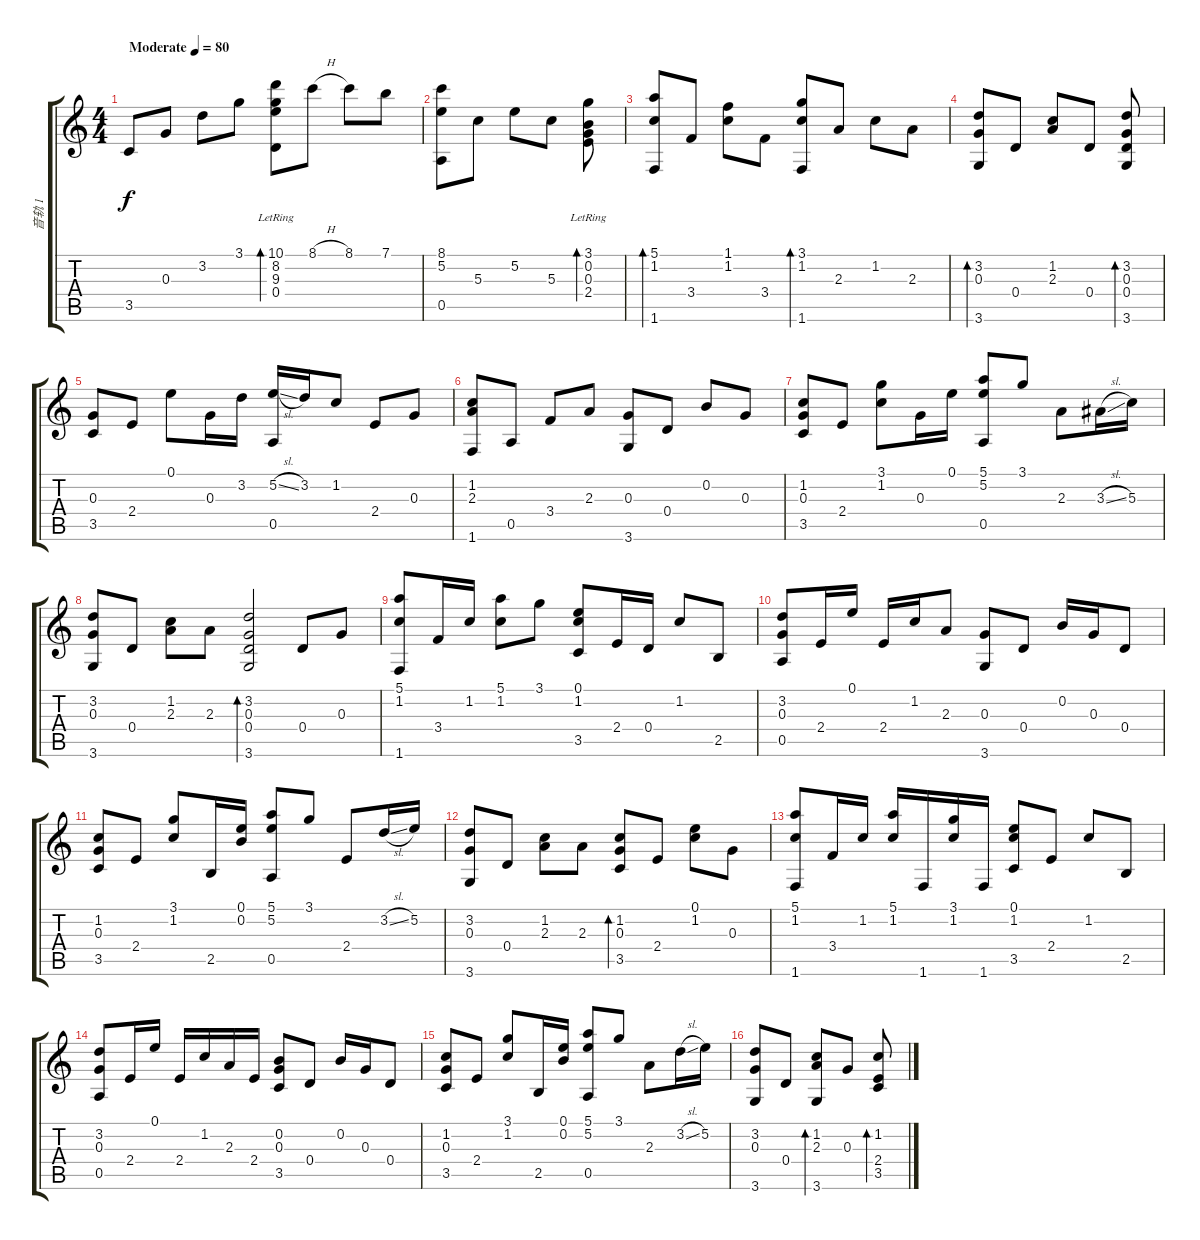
\track ("音轨 1" "音轨 1") {instrument acousticguitarsteel}
\staff {score tabs}
\tuning (E4 B3 G3 D3 A2 E2) {hide}
\ts (4 4)
\tempo (80 "Moderate")
\clef g2
\ks c
3.5.8{dy f instrument acousticguitarsteel} 0.3.8 3.2.8 3.1.8 (10.1{lr} 8.2 9.3 0.4).8{bd 480} 8.1{h}.8 8.1.8 7.1.8 |
(8.1 5.2 0.5).8 5.3.8 5.2.8 5.3.8 (3.1{lr} 0.2 0.3 2.4).8{bd 480} |
(5.1 1.2 1.6).8{bd 480 txt ""} 3.4.8 (1.1 1.2).8 3.4.8 (3.1 1.2 1.6).8{bd 480} 2.3.8 1.2.8 2.3.8 |
(3.2 0.3 3.6).8{bd 480} 0.4.8 (1.2 2.3).8 0.4.8 (3.2 0.3 0.4 3.6).8{bd 480} |
(0.3 3.5).8 2.4.8 0.1.8 0.3.16 3.2.16 (5.2{sl} 0.5).16 3.2.16 1.2.8 2.4.8 0.3.8 |
(1.2 2.3 1.6).8 0.5.8 3.4.8 2.3.8 (0.3 3.6).8 0.4.8 0.2.8 0.3.8 |
(1.2 0.3 3.5).8 2.4.8 (3.1 1.2).8 0.3.16 0.1.16 (5.1 5.2 0.5).8 3.1.8 2.3.8 3.3{sl}.16 5.3.16 |
(3.2 0.3 3.6).8 0.4.8 (1.2 2.3).8 2.3.8 (3.2 0.3 0.4 3.6).2{bd 480} 0.4.8 0.3.8 |
(5.1 1.2 1.6).8 3.4.16 1.2.16 (5.1 1.2).8 3.1.8 (0.1 1.2 3.5).8 2.4.16 0.4.16 1.2.8 2.5.8 |
(3.2 0.3 0.5).8 2.4.16 0.1.16 2.4.16 1.2.16 2.3.8 (0.3 3.6).8 0.4.8 0.2.16 0.3.16 0.4.8 |
(1.2 0.3 3.5).8 2.4.8 (3.1 1.2).8 2.5.16 (0.1 0.2).16 (5.1 5.2 0.5).8 3.1.8 2.4.8 3.2{sl}.16 5.2.16 |
(3.2 0.3 3.6).8 0.4.8 (1.2 2.3).8 2.3.8 (1.2 0.3 3.5).8{bd 480} 2.4.8 (0.1 1.2).8 0.3.8 |
(5.1 1.2 1.6).8 3.4.16 1.2.16 (5.1 1.2).16 1.6.16 (3.1 1.2).16 1.6.16 (0.1 1.2 3.5).8 2.4.8 1.2.8 2.5.8 |
(3.2 0.3 0.5).8 2.4.16 0.1.16 2.4.16 1.2.16 2.3.16 2.4.16 (0.2 0.3 3.5).8 0.4.8 0.2.16 0.3.16 0.4.8 |
(1.2 0.3 3.5).8 2.4.8 (3.1 1.2).8 2.5.16 (0.1 0.2).16 (5.1 5.2 0.5).8 3.1.8 2.3.8 3.2{sl}.16 5.2.16 |
(3.2 0.3 3.6).8 0.4.8 (1.2 2.3 3.6).8{bd 480} 0.3.8 (1.2 2.4 3.5).8{bd 480}
